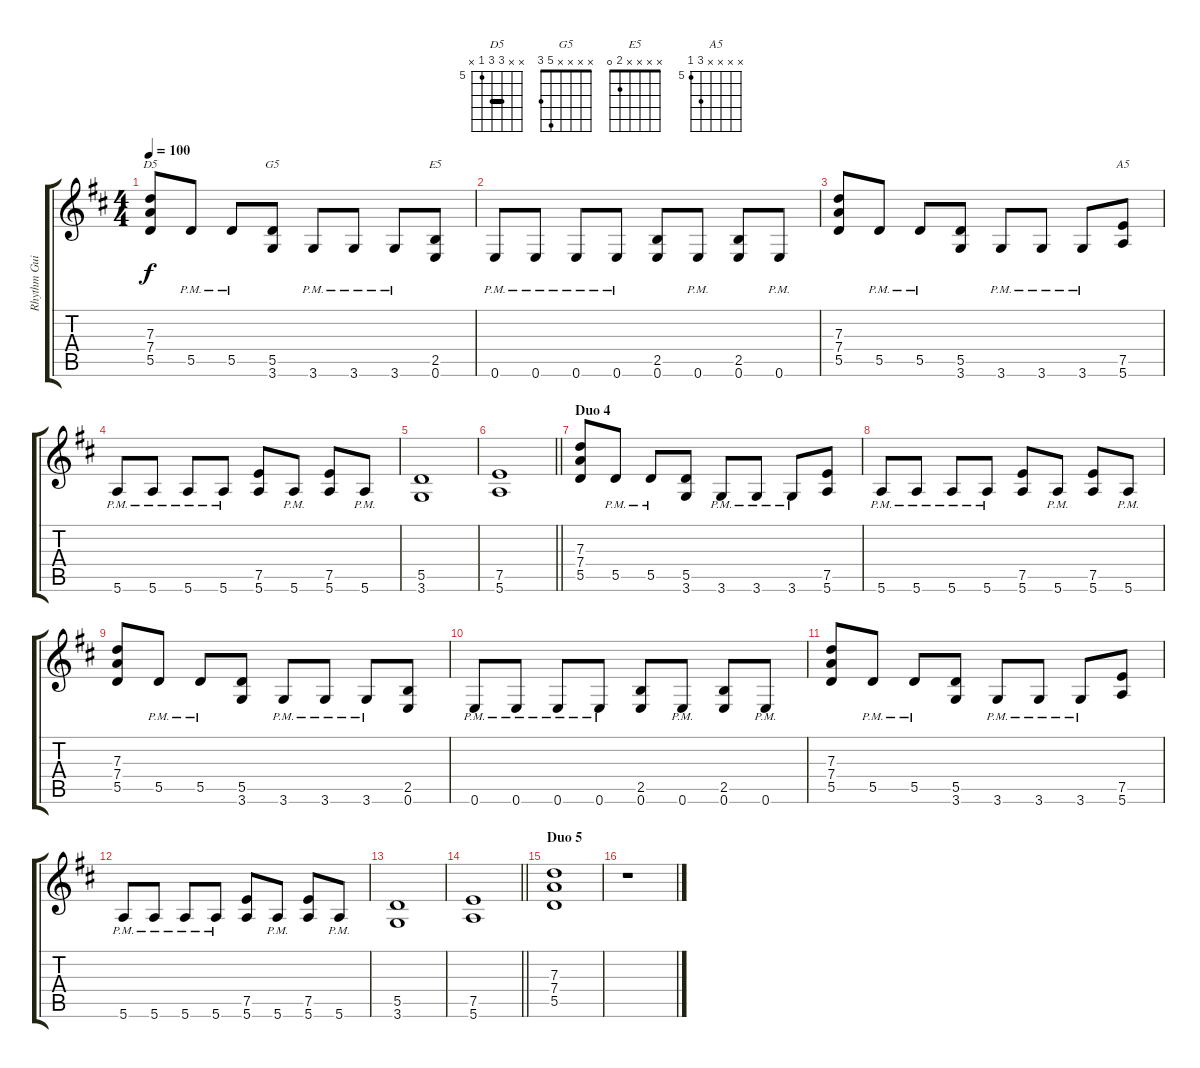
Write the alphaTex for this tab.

\track ("Rhythm Guitar" "Rhythm Gui") {instrument overdrivenguitar}
\staff {score tabs}
\tuning (E4 B3 G3 D3 A2 E2) {hide}
\chord ("D5" x x 7 7 5 x) {firstfret 5 barre 7}
\chord ("G5" x x x x 5 3)
\chord ("E5" x x x x 2 0)
\chord ("A5" x x x x 7 5) {firstfret 5}
\ts (4 4)
\tempo 100
\clef g2
\ks d
(7.3 7.4 5.5).8{ch "D5" dy f} 5.5{pm}.8 5.5{pm}.8 (5.5 3.6).8{ch "G5"} 3.6{pm}.8 3.6{pm}.8 3.6{pm}.8 (2.5 0.6).8{ch "E5"} |
0.6{pm}.8 0.6{pm}.8 0.6{pm}.8 0.6{pm}.8 (2.5 0.6).8 0.6{pm}.8 (2.5 0.6).8 0.6{pm}.8 |
(7.3 7.4 5.5).8 5.5{pm}.8 5.5{pm}.8 (5.5 3.6).8 3.6{pm}.8 3.6{pm}.8 3.6{pm}.8 (7.5 5.6).8{ch "A5"} |
5.6{pm}.8 5.6{pm}.8 5.6{pm}.8 5.6{pm}.8 (7.5 5.6).8 5.6{pm}.8 (7.5 5.6).8 5.6{pm}.8 |
(5.5 3.6).1 |
\barLineRight lightlight
(7.5 5.6).1 |
\section ("" "Duo 4")
(7.3 7.4 5.5).8 5.5{pm}.8 5.5{pm}.8 (5.5 3.6).8 3.6{pm}.8 3.6{pm}.8 3.6{pm}.8 (7.5 5.6).8 |
5.6{pm}.8 5.6{pm}.8 5.6{pm}.8 5.6{pm}.8 (7.5 5.6).8 5.6{pm}.8 (7.5 5.6).8 5.6{pm}.8 |
(7.3 7.4 5.5).8 5.5{pm}.8 5.5{pm}.8 (5.5 3.6).8 3.6{pm}.8 3.6{pm}.8 3.6{pm}.8 (2.5 0.6).8 |
0.6{pm}.8 0.6{pm}.8 0.6{pm}.8 0.6{pm}.8 (2.5 0.6).8 0.6{pm}.8 (2.5 0.6).8 0.6{pm}.8 |
(7.3 7.4 5.5).8 5.5{pm}.8 5.5{pm}.8 (5.5 3.6).8 3.6{pm}.8 3.6{pm}.8 3.6{pm}.8 (7.5 5.6).8 |
5.6{pm}.8 5.6{pm}.8 5.6{pm}.8 5.6{pm}.8 (7.5 5.6).8 5.6{pm}.8 (7.5 5.6).8 5.6{pm}.8 |
(5.5 3.6).1 |
\barLineRight lightlight
(7.5 5.6).1 |
\section ("" "Duo 5")
(7.3 7.4 5.5).1{volume 0} |
r.1
